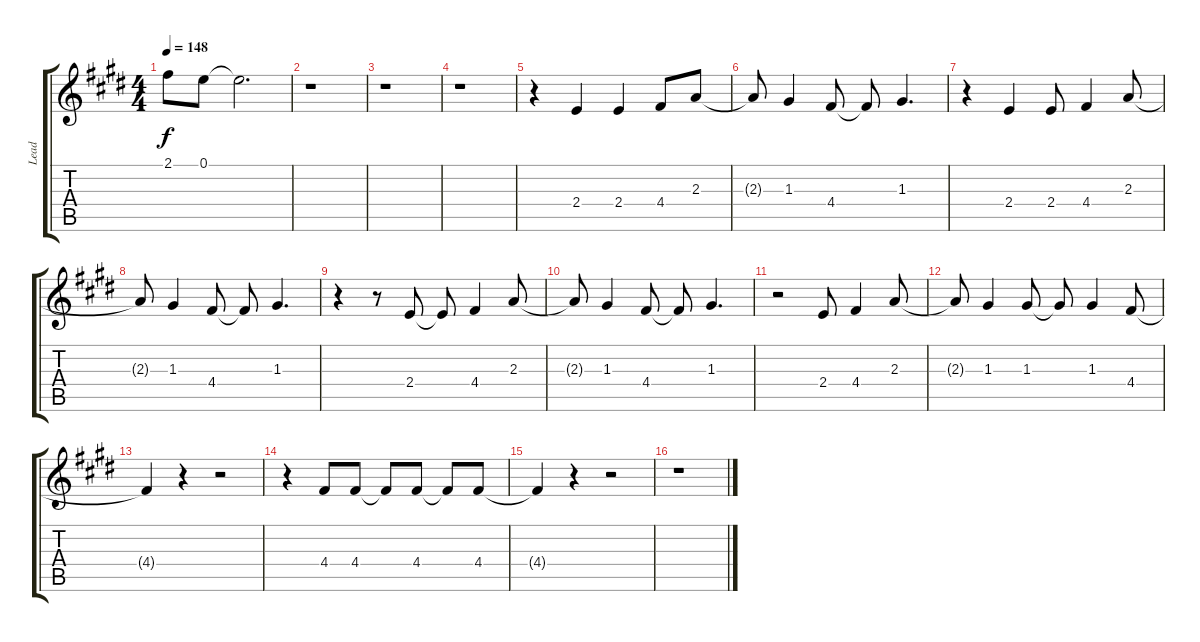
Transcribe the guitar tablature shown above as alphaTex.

\track ("Lead" "Lead") {instrument overdrivenguitar}
\staff {score tabs}
\tuning (E4 B3 G3 D3 A2 E2) {hide}
\ts (4 4)
\tempo 148
\clef g2
\ks e
2.1.8{dy f} 0.1.8 0.1{t}.2{d} |
r.1 |
r.1 |
r.1 |
r.4 2.4.4 2.4.4 4.4.8 2.3.8 |
2.3{t}.8 1.3.4 4.4.8 4.4{t}.8 1.3.4{d} |
r.4 2.4.4 2.4.8 4.4.4 2.3.8 |
2.3{t}.8 1.3.4 4.4.8 4.4{t}.8 1.3.4{d} |
r.4 r.8 2.4.8 2.4{t}.8 4.4.4 2.3.8 |
2.3{t}.8 1.3.4 4.4.8 4.4{t}.8 1.3.4{d} |
r.2 2.4.8 4.4.4 2.3.8 |
2.3{t}.8 1.3.4 1.3.8 1.3{t}.8 1.3.4 4.4.8 |
4.4{t}.4 r.4 r.2 |
r.4 4.4.8 4.4.8 4.4{t}.8 4.4.8 4.4{t}.8 4.4.8 |
4.4{t}.4 r.4 r.2 |
r.1
